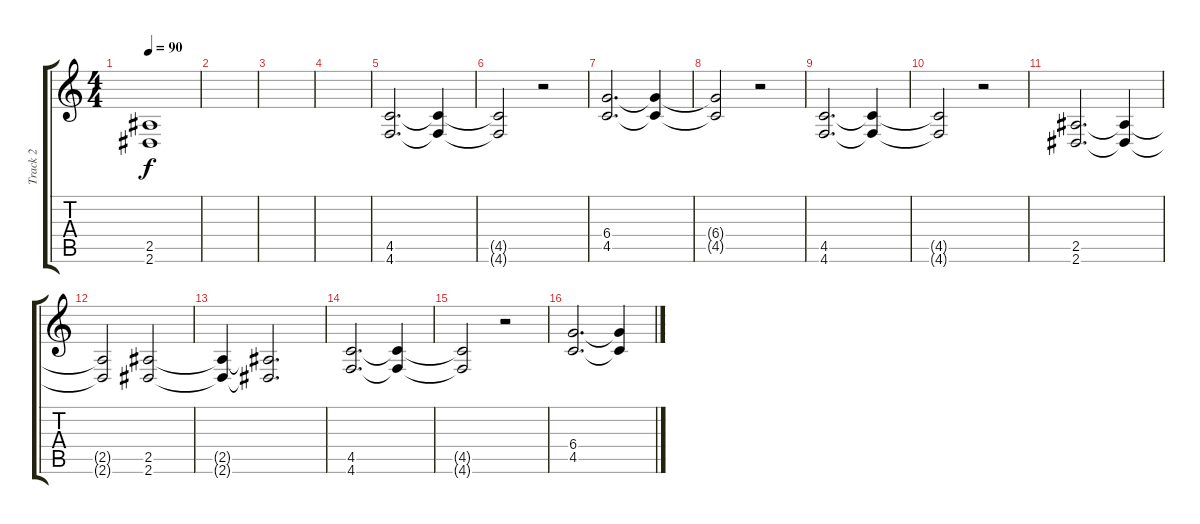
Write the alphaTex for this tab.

\track ("Track 2" "Track 2") {instrument distortionguitar}
\staff {score tabs}
\tuning (Eb4 Bb3 Gb3 Db3 Ab2 Db2) {hide}
\ts (4 4)
\tempo 90
\clef g2
\ks c
(2.5{t} 2.6{t}).1{dy f volume 0} |
|
|
|
(4.5 4.6).2{d volume 11} (4.5{t} 4.6{t}).4{volume 0} |
(4.5{t} 4.6{t}).2 r.2 |
(6.4 4.5).2{d volume 11} (6.4{t} 4.5{t}).4{volume 0} |
(6.4{t} 4.5{t}).2 r.2 |
(4.5 4.6).2{d volume 11} (4.5{t} 4.6{t}).4{volume 0} |
(4.5{t} 4.6{t}).2 r.2 |
(2.5 2.6).2{d volume 11} (2.5{t} 2.6{t}).4{volume 0} |
(2.5{t} 2.6{t}).2 (2.5 2.6).2{volume 11} |
(2.5{t} 2.6{t}).4 (2.5{t} 2.6{t}).2{d volume 0} |
(4.5 4.6).2{d volume 11} (4.5{t} 4.6{t}).4{volume 0} |
(4.5{t} 4.6{t}).2 r.2 |
(6.4 4.5).2{d volume 11} (6.4{t} 4.5{t}).4{volume 0}
